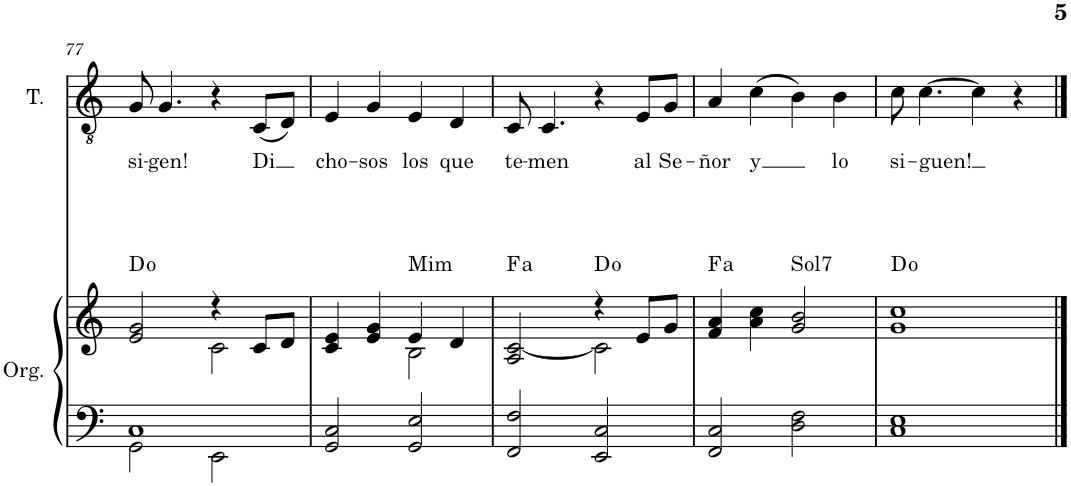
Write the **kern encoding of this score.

**kern	**kern	**harte	**kern	**text
*part2	*part2	*part2	*part1	*part1
*staff3	*staff2	*	*staff1	*staff1
*I"Órgano	*	*	*I"Tenor	*
*	*	*	*I'T.	*
!!LO:PB:g=z
*clefF4	*clefG2	*	*clefGv2	*
*k[]	*k[]	*	*k[]	*
*M4/4	*M4/4	*	*M4/4	*
=77	=77	=77	=77	=77
*^	*^	*	*	*
!	!	!	!	!	!	!LO:LY:b
1C	2GG\	2e/ 2g/	2ryy	D:dim	8G/	si-
!	!	!	!	!	!	!LO:LY:b
.	.	.	.	.	4.G/	-gen!
.	2EE\	4r	2c\	.	4r	.
!	!	!	!	!	!	!LO:LY:b
.	.	8c/L	.	.	(8C/L	-Di
.	.	8d/J	.	.	8D/J)	.
*v	*v	*	*	*	*	*
=78	=78	=78	=78	=78	=78
!	!	!	!	!	!LO:LY:b
2GG/ 2C/	4c/ 4e/	2ryy	.	4E/	cho-
!	!	!	!	!	!LO:LY:b
.	4e/ 4g/	.	.	4G/	-sos
!	!	!	!LO:H:kt=Mim	!	!LO:LY:b
2GG/ 2E/	4e/	2B\	N	4E/	los
!	!	!	!	!	!LO:LY:b
.	4d/	.	.	4D/	que
=79	=79	=79	=79	=79	=79
!	!	!	!LO:H:kt=a	!	!LO:LY:b
2FF/ 2F/	2A/ [2c/	2ryy	.	8C/	te-
!	!	!	!	!	!LO:LY:b
.	.	.	.	4.C/	-men
2EE/ 2C/	4r	2c\]	D:dim	4r	.
!	!	!	!	!	!LO:LY:b
.	8e/L	.	.	8E/L	al
!	!	!	!	!	!LO:LY:b
.	8g/J	.	.	8G/J	Se-
*	*v	*v	*	*	*
=80	=80	=80	=80	=80
!	!	!LO:H:kt=a	!	!LO:LY:b
2FF/ 2C/	4f/ 4an/	.	4A/	-ñor
!	!	!	!	!LO:LY:b
.	4a\ 4cc\	.	(4c\	y
!	!	!LO:H:kt=Sol7	!	!
2D\ 2F\	2g/ 2b/	N	4B\)	.
!	!	!	!	!LO:LY:b
.	.	.	4B\	lo
=81	=81	=81	=81	=81
!	!	!	!	!LO:LY:b
1C 1E	1g 1cc	D:dim	8c\	si-
!	!	!	!	!LO:LY:b
.	.	.	[4.c\	-guen!
.	.	.	4c\]	.
.	.	.	4r	.
==	==	==	==	==
*-	*-	*-	*-	*-
